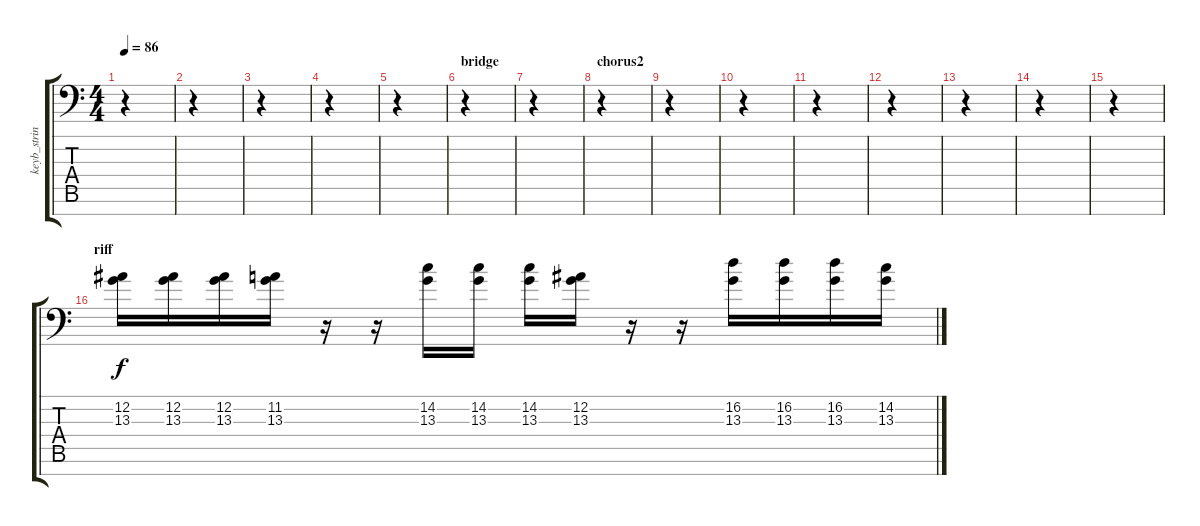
\track ("keyb_strings" "keyb_strin") {instrument stringensemble1}
\staff {score tabs}
\tuning (Eb4 Bb3 Gb3 Db3 Ab2 Eb2 Bb1) {hide}
\ts (4 4)
\tempo 86
\clef f4
\ks c
r.4{dy f} |
r.4 |
r.4 |
r.4 |
r.4 |
\section ("" "bridge")
r.4 |
r.4 |
\section ("" "chorus2")
r.4 |
r.4 |
r.4 |
r.4 |
r.4 |
r.4 |
r.4 |
r.4 |
\section ("" "riff")
(12.2 13.3).16 (12.2 13.3).16 (12.2 13.3).16 (11.2 13.3).16 r.16 r.16 (14.2 13.3).16 (14.2 13.3).16 (14.2 13.3).16 (12.2 13.3).16 r.16 r.16 (16.2 13.3).16 (16.2 13.3).16 (16.2 13.3).16 (14.2 13.3).16
